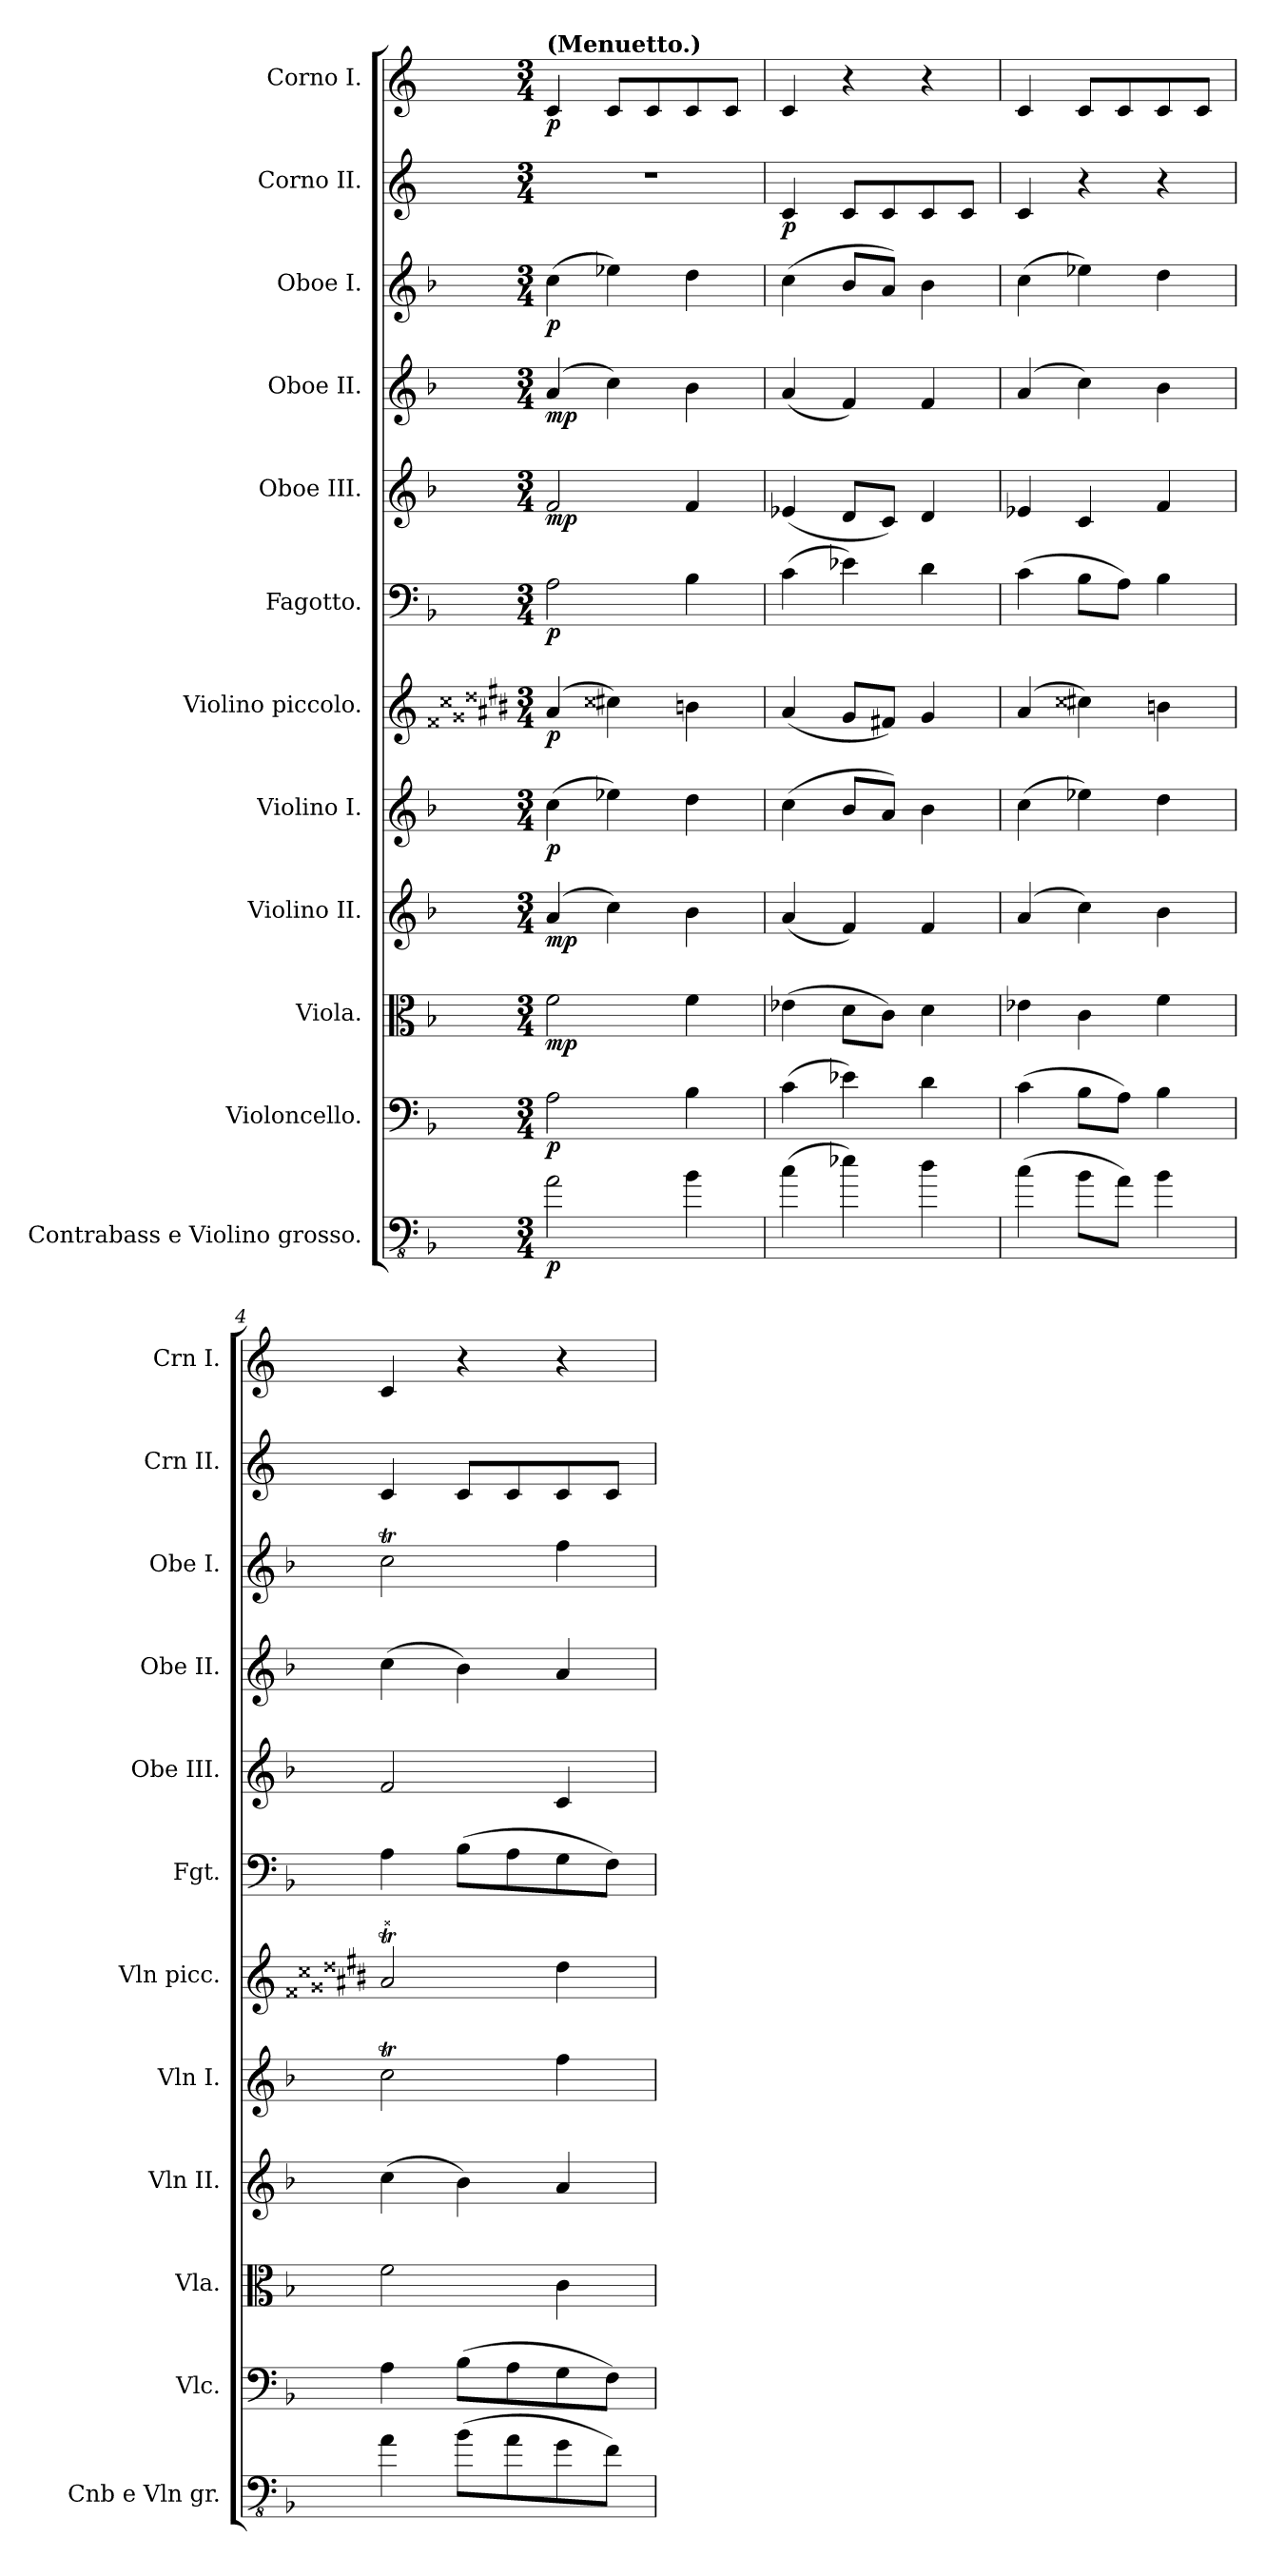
**kern	**dynam	**kern	**dynam	**kern	**dynam	**kern	**dynam	**kern	**dynam	**kern	**dynam	**kern	**dynam	**kern	**dynam	**kern	**dynam	**kern	**dynam	**kern	**dynam	**kern	**dynam
*part12	*part12	*part11	*part11	*part10	*part10	*part9	*part9	*part8	*part8	*part7	*part7	*part6	*part6	*part5	*part5	*part4	*part4	*part3	*part3	*part2	*part2	*part1	*part1
*staff12	*staff12	*staff11	*staff11	*staff10	*staff10	*staff9	*staff9	*staff8	*staff8	*staff7	*staff7	*staff6	*staff6	*staff5	*staff5	*staff4	*staff4	*staff3	*staff3	*staff2	*staff2	*staff1	*staff1
*I"Contrabass e Violino grosso.	*	*I"Violoncello.	*	*I"Viola.	*	*I"Violino II.	*	*I"Violino I.	*	*I"Violino piccolo.	*	*I"Fagotto.	*	*I"Oboe III.	*	*I"Oboe II.	*	*I"Oboe I.	*	*I"Corno II.	*	*I"Corno I.	*
*I'Cnb e Vln gr.	*	*I'Vlc.	*	*I'Vla.	*	*I'Vln II.	*	*I'Vln I.	*	*I'Vln picc.	*	*I'Fgt.	*	*I'Obe III.	*	*I'Obe II.	*	*I'Obe I.	*	*I'Crn II.	*	*I'Crn I.	*
!!LO:PB:g=z
*clefFv4	*	*clefF4	*	*clefC3	*	*clefG2	*	*clefG2	*	*clefG2	*	*clefF4	*	*clefG2	*	*clefG2	*	*clefG2	*	*clefG2	*	*clefG2	*
*ITrd7c12	*	*	*	*	*	*	*	*	*	*ITrd-1c-3	*	*	*	*	*	*	*	*	*	*ITrd4c7	*	*ITrd4c7	*
*k[b-]	*	*k[b-]	*	*k[b-]	*	*k[b-]	*	*k[b-]	*	*k[f##c##g##d##a#e#b#]	*	*k[b-]	*	*k[b-]	*	*k[b-]	*	*k[b-]	*	*k[b-]	*	*k[b-]	*
*M3/4	*	*M3/4	*	*M3/4	*	*M3/4	*	*M3/4	*	*M3/4	*	*M3/4	*	*M3/4	*	*M3/4	*	*M3/4	*	*M3/4	*	*M3/4	*
*MM100	*	*MM100	*	*MM100	*	*MM100	*	*MM100	*	*MM100	*	*MM100	*	*MM100	*	*MM100	*	*MM100	*	*MM100	*	*MM100	*
=1	=1	=1	=1	=1	=1	=1	=1	=1	=1	=1	=1	=1	=1	=1	=1	=1	=1	=1	=1	=1	=1	=1	=1
!	!	!	!	!	!	!	!	!	!	!	!	!	!	!	!	!	!	!	!	!	!	!LO:TX:a:B:t=(Menuetto.)	!
!	!LO:DY:b	!	!LO:DY:b	!	!LO:DY:b	!	!LO:DY:b	!	!LO:DY:b	!	!LO:DY:b	!	!LO:DY:b	!	!LO:DY:b	!	!LO:DY:b	!	!LO:DY:b	!	!	!	!LO:DY:b
2AA\	p	2A\	p	2f\	mp	(>4a/	mp	(>4cc\	p	(>4b#/	p	2A\	p	2f/	mp	(>4a/	mp	(>4cc\	p	2.r	.	4F/	p
.	.	.	.	.	.	4cc\)	.	4ee-X\)	.	4cc###X\)	.	.	.	.	.	4cc\)	.	4ee-X\)	.	.	.	8F/L	.
.	.	.	.	.	.	.	.	.	.	.	.	.	.	.	.	.	.	.	.	.	.	8F/	.
4BB-\	.	4B-\	.	4f\	.	4b-\	.	4dd\	.	4cc##X\	.	4B-\	.	4f/	.	4b-\	.	4dd\	.	.	.	8F/	.
.	.	.	.	.	.	.	.	.	.	.	.	.	.	.	.	.	.	.	.	.	.	8F/J	.
=2	=2	=2	=2	=2	=2	=2	=2	=2	=2	=2	=2	=2	=2	=2	=2	=2	=2	=2	=2	=2	=2	=2	=2
!	!	!	!	!	!	!	!	!	!	!	!	!	!	!	!	!	!	!	!	!	!LO:DY:b	!	!
(>4C\	.	(>4c\	.	(>4e-X\	.	(<4a/	.	(>4cc\	.	(<4b#/	.	(>4c\	.	(<4e-X/	.	(<4a/	.	(>4cc\	.	4F/	p	4F/	.
4E-X\)	.	4e-X\)	.	8d\L	.	4f/)	.	8b-/L	.	8a#/L	.	4e-X\)	.	8d/L	.	4f/)	.	8b-/L	.	8F/L	.	4r	.
.	.	.	.	8c\J)	.	.	.	8a/J)	.	8g##/J)	.	.	.	8c/J)	.	.	.	8a/J)	.	8F/	.	.	.
4D\	.	4d\	.	4d\	.	4f/	.	4b-\	.	4a#/	.	4d\	.	4d/	.	4f/	.	4b-\	.	8F/	.	4r	.
.	.	.	.	.	.	.	.	.	.	.	.	.	.	.	.	.	.	.	.	8F/J	.	.	.
=3	=3	=3	=3	=3	=3	=3	=3	=3	=3	=3	=3	=3	=3	=3	=3	=3	=3	=3	=3	=3	=3	=3	=3
(>4C\	.	(>4c\	.	4e-X\	.	(>4a/	.	(>4cc\	.	(>4b#/	.	(>4c\	.	4e-X/	.	(>4a/	.	(>4cc\	.	4F/	.	4F/	.
8BB-\L	.	8B-\L	.	4c\	.	4cc\)	.	4ee-X\)	.	4cc###X\)	.	8B-\L	.	4c/	.	4cc\)	.	4ee-X\)	.	4r	.	8F/L	.
8AA\J)	.	8A\J)	.	.	.	.	.	.	.	.	.	8A\J)	.	.	.	.	.	.	.	.	.	8F/	.
4BB-\	.	4B-\	.	4f\	.	4b-\	.	4dd\	.	4cc##X\	.	4B-\	.	4f/	.	4b-\	.	4dd\	.	4r	.	8F/	.
.	.	.	.	.	.	.	.	.	.	.	.	.	.	.	.	.	.	.	.	.	.	8F/J	.
=4	=4	=4	=4	=4	=4	=4	=4	=4	=4	=4	=4	=4	=4	=4	=4	=4	=4	=4	=4	=4	=4	=4	=4
4AA\	.	4A\	.	2f\	.	(>4cc\	.	2ccT\	.	2b#T/	.	4A\	.	2f/	.	(>4cc\	.	2ccT\	.	4F/	.	4F/	.
(>8BB-\L	.	(>8B-\L	.	.	.	4b-\)	.	.	.	.	.	(>8B-\L	.	.	.	4b-\)	.	.	.	8F/L	.	4r	.
8AA\	.	8A\	.	.	.	.	.	.	.	.	.	8A\	.	.	.	.	.	.	.	8F/	.	.	.
8GG\	.	8G\	.	4c\	.	4a/	.	4ff\	.	4ee#\	.	8G\	.	4c/	.	4a/	.	4ff\	.	8F/	.	4r	.
8FF\J)	.	8F\J)	.	.	.	.	.	.	.	.	.	8F\J)	.	.	.	.	.	.	.	8F/J	.	.	.
=	=	=	=	=	=	=	=	=	=	=	=	=	=	=	=	=	=	=	=	=	=	=	=
*-	*-	*-	*-	*-	*-	*-	*-	*-	*-	*-	*-	*-	*-	*-	*-	*-	*-	*-	*-	*-	*-	*-	*-
